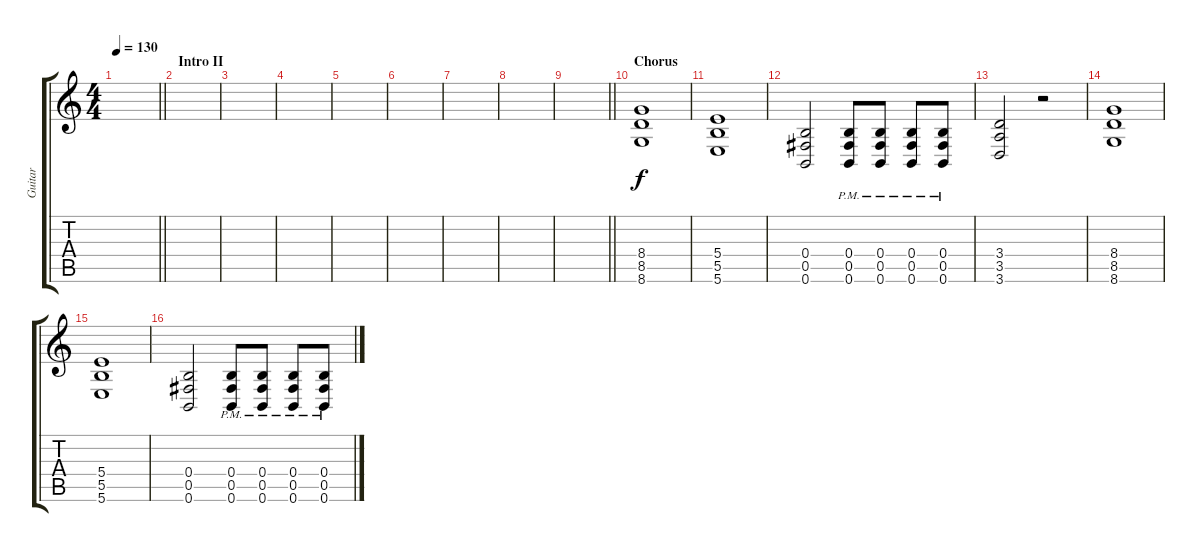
\track ("Guitar" "Guitar") {instrument distortionguitar}
\staff {score tabs}
\tuning (Db4 Ab3 E3 B2 Gb2 B1) {hide}
\ts (4 4)
\tempo 130
\clef g2
\barLineRight lightlight
\ks c
|
\section ("" "Intro II")
|
|
|
|
|
|
|
\barLineRight lightlight
|
\section ("" "Chorus")
(8.4 8.5 8.6).1 |
(5.4 5.5 5.6).1 |
(0.4 0.5 0.6).2 (0.4{pm} 0.5{pm} 0.6{pm}).8 (0.4{pm} 0.5{pm} 0.6{pm}).8 (0.4{pm} 0.5{pm} 0.6{pm}).8 (0.4{pm} 0.5{pm} 0.6{pm}).8 |
(3.4 3.5 3.6).2 r.2 |
(8.4 8.5 8.6).1 |
(5.4 5.5 5.6).1 |
(0.4 0.5 0.6).2 (0.4{pm} 0.5{pm} 0.6{pm}).8 (0.4{pm} 0.5{pm} 0.6{pm}).8 (0.4{pm} 0.5{pm} 0.6{pm}).8 (0.4{pm} 0.5{pm} 0.6{pm}).8
